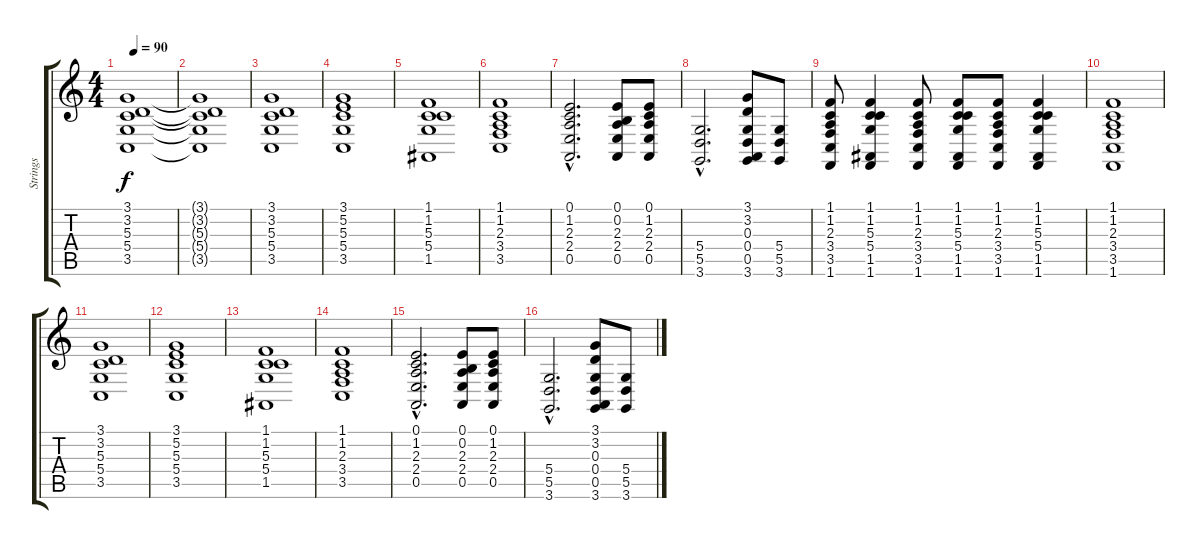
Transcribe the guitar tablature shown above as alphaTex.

\track ("Strings" "Strings") {instrument trombone}
\staff {score tabs}
\tuning (E4 B3 G3 D3 A2 E2) {hide}
\ts (4 4)
\tempo 90
\clef g2
\ks c
(3.1{t} 3.2{t} 5.3{t} 5.4{t} 3.5{t}).1{dy f} |
(3.1{t} 3.2{t} 5.3{t} 5.4{t} 3.5{t}).1 |
(3.1 3.2 5.3 5.4 3.5).1 |
(3.1 5.2 5.3 5.4 3.5).1 |
(1.1 1.2 5.3 5.4 1.5).1 |
(1.1 1.2 2.3 3.4 3.5).1 |
(0.1{hac} 1.2{hac} 2.3{hac} 2.4{hac} 0.5{hac}).2{d} (0.1 0.2 2.3 2.4 0.5).8 (0.1 1.2 2.3 2.4 0.5).8 |
(5.4{hac} 5.5{hac} 3.6{hac}).2{d} (3.1 3.2 0.3 0.4 0.5 3.6).8 (5.4 5.5 3.6).8 |
(1.1 1.2 2.3 3.4 3.5 1.6).8 (1.1 1.2 5.3 5.4 1.5 1.6).4 (1.1 1.2 2.3 3.4 3.5 1.6).8 (1.1 1.2 5.3 5.4 1.5 1.6).8 (1.1 1.2 2.3 3.4 3.5 1.6).8 (1.1 1.2 5.3 5.4 1.5 1.6).4 |
(1.1 1.2 2.3 3.4 3.5 1.6).1 |
(3.1 3.2 5.3 5.4 3.5).1 |
(3.1 5.2 5.3 5.4 3.5).1 |
(1.1 1.2 5.3 5.4 1.5).1 |
(1.1 1.2 2.3 3.4 3.5).1 |
(0.1{hac} 1.2{hac} 2.3{hac} 2.4{hac} 0.5{hac}).2{d} (0.1 0.2 2.3 2.4 0.5).8 (0.1 1.2 2.3 2.4 0.5).8 |
(5.4{hac} 5.5{hac} 3.6{hac}).2{d} (3.1 3.2 0.3 0.4 0.5 3.6).8 (5.4 5.5 3.6).8
